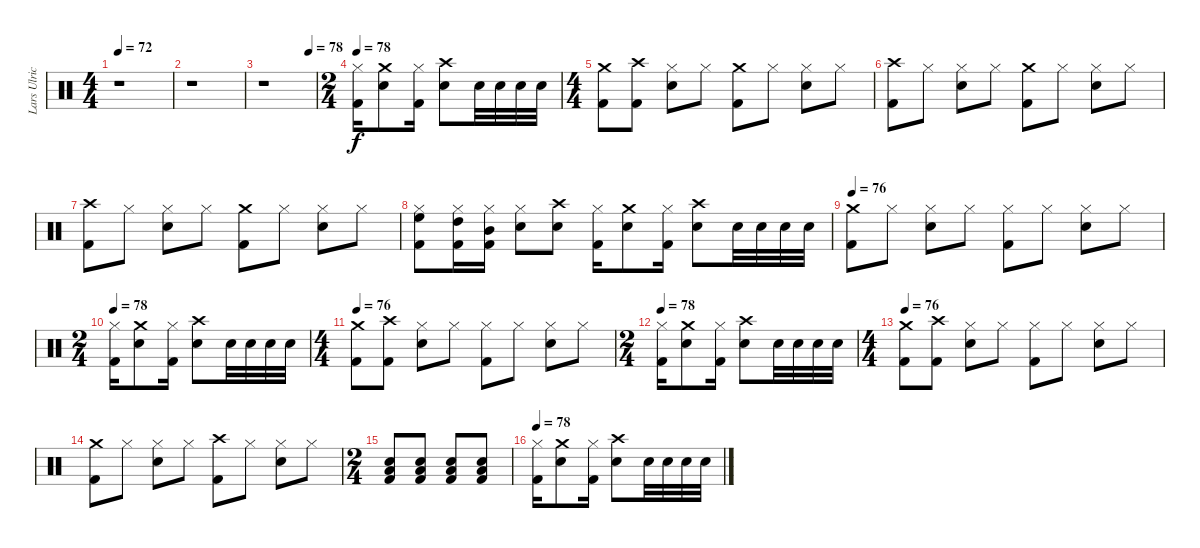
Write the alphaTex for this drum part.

\track ("Lars Ulrich" "Lars Ulric") {instrument percussion}
\staff {score}
\articulation defaults
\ts (4 4)
\tempo 72
\clef neutral
\ks c
r.1{dy fff} |
r.1 |
\tempo (78 0.875)
r.1 |
\ts (2 4)
\tempo 78
("Hi-Hat (closed)" "Kick (hit) 2").16{dy f} ("Crash medium (hit)" "Electric Snare (hit)").8 ("Hi-Hat (closed)" "Kick (hit) 2").16 ("Crash high (hit)" "Snare (hit) 2").8 "Snare (hit) 2".32 "Snare (hit) 2".32 "Snare (hit) 2".32 "Snare (hit) 2".32 |
\ts (4 4)
("Crash medium (hit)" "Kick (hit) 2").8 ("Crash high (hit)" "Kick (hit) 2").8 ("Hi-Hat (closed)" "Electric Snare (hit)").8 "Hi-Hat (closed)".8 ("Crash medium (hit)" "Kick (hit) 2").8 "Hi-Hat (closed)".8 ("Hi-Hat (closed)" "Electric Snare (hit)").8 "Hi-Hat (closed)".8 |
("Crash high (hit)" "Kick (hit) 2").8 "Hi-Hat (closed)".8 ("Hi-Hat (closed)" "Electric Snare (hit)").8 "Hi-Hat (closed)".8 ("Crash medium (hit)" "Kick (hit) 2").8 "Hi-Hat (closed)".8 ("Hi-Hat (closed)" "Electric Snare (hit)").8 "Hi-Hat (closed)".8 |
("Crash high (hit)" "Kick (hit) 2").8 "Hi-Hat (closed)".8 ("Hi-Hat (closed)" "Electric Snare (hit)").8 "Hi-Hat (closed)".8 ("Crash medium (hit)" "Kick (hit) 2").8 "Hi-Hat (closed)".8 ("Hi-Hat (closed)" "Electric Snare (hit)").8 "Hi-Hat (closed)".8 |
("Hi-Hat (closed)" "High Floor Tom (hit)" "Kick (hit) 2").8 ("Hi-Hat (closed)" "High Tom (hit)" "Kick (hit) 2").16 ("Hi-Hat (closed)" "Mid Tom (hit)" "Kick (hit) 2").16 ("Hi-Hat (closed)" "Electric Snare (hit)").8 ("Crash high (hit)" "Electric Snare (hit)").8 ("Hi-Hat (closed)" "Kick (hit) 2").16 ("Crash medium (hit)" "Electric Snare (hit)").8 ("Hi-Hat (closed)" "Kick (hit) 2").16 ("Crash high (hit)" "Snare (hit) 2").8 "Snare (hit) 2".32 "Snare (hit) 2".32 "Snare (hit) 2".32 "Snare (hit) 2".32 |
\tempo 76
("Crash medium (hit)" "Kick (hit) 2").8 "Hi-Hat (closed)".8 ("Hi-Hat (closed)" "Electric Snare (hit)").8 "Hi-Hat (closed)".8 ("Hi-Hat (closed)" "Kick (hit) 2").8 "Hi-Hat (closed)".8 ("Hi-Hat (closed)" "Electric Snare (hit)").8 "Hi-Hat (closed)".8 |
\ts (2 4)
\tempo 78
("Hi-Hat (closed)" "Kick (hit) 2").16 ("Crash medium (hit)" "Electric Snare (hit)").8 ("Hi-Hat (closed)" "Kick (hit) 2").16 ("Crash high (hit)" "Snare (hit) 2").8 "Snare (hit) 2".32 "Snare (hit) 2".32 "Snare (hit) 2".32 "Snare (hit) 2".32 |
\ts (4 4)
\tempo 76
("Crash medium (hit)" "Kick (hit) 2").8 ("Crash high (hit)" "Kick (hit) 2").8 ("Hi-Hat (closed)" "Electric Snare (hit)").8 "Hi-Hat (closed)".8 ("Hi-Hat (closed)" "Kick (hit) 2").8 "Hi-Hat (closed)".8 ("Hi-Hat (closed)" "Electric Snare (hit)").8 "Hi-Hat (closed)".8 |
\ts (2 4)
\tempo 78
("Hi-Hat (closed)" "Kick (hit) 2").16 ("Crash medium (hit)" "Electric Snare (hit)").8 ("Hi-Hat (closed)" "Kick (hit) 2").16 ("Crash high (hit)" "Snare (hit) 2").8 "Snare (hit) 2".32 "Snare (hit) 2".32 "Snare (hit) 2".32 "Snare (hit) 2".32 |
\ts (4 4)
\tempo 76
("Crash medium (hit)" "Kick (hit) 2").8 ("Crash high (hit)" "Kick (hit) 2").8 ("Hi-Hat (closed)" "Electric Snare (hit)").8 "Hi-Hat (closed)".8 ("Hi-Hat (closed)" "Kick (hit) 2").8 "Hi-Hat (closed)".8 ("Hi-Hat (closed)" "Electric Snare (hit)").8 "Hi-Hat (closed)".8 |
("Crash medium (hit)" "Kick (hit) 2").8 "Hi-Hat (closed)".8 ("Hi-Hat (closed)" "Electric Snare (hit)").8 "Hi-Hat (closed)".8 ("Crash high (hit)" "Kick (hit) 2").8 "Hi-Hat (closed)".8 ("Hi-Hat (closed)" "Electric Snare (hit)").8 "Hi-Hat (closed)".8 |
\ts (2 4)
("Low Floor Tom (hit)" "Electric Snare (hit)" "Kick (hit) 2").8 ("Low Floor Tom (hit)" "Electric Snare (hit)" "Kick (hit) 2").8 ("Low Floor Tom (hit)" "Electric Snare (hit)" "Kick (hit) 2").8 ("Low Floor Tom (hit)" "Electric Snare (hit)" "Kick (hit) 2").8 |
\tempo 78
("Hi-Hat (closed)" "Kick (hit) 2").16 ("Crash medium (hit)" "Electric Snare (hit)").8 ("Hi-Hat (closed)" "Kick (hit) 2").16 ("Crash high (hit)" "Snare (hit) 2").8 "Snare (hit) 2".32 "Snare (hit) 2".32 "Snare (hit) 2".32 "Snare (hit) 2".32
